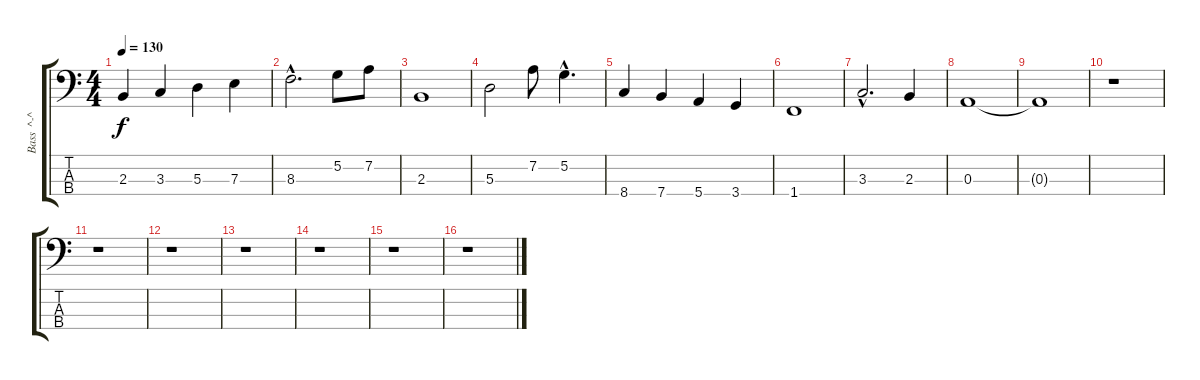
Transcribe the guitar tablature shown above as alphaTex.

\track ("Bass  ^-^" "Bass  ^-^") {instrument electricbassfinger}
\staff {score tabs}
\tuning (G2 D2 A1 E1) {hide}
\ts (4 4)
\tempo 130
\clef f4
\ks c
2.3.4{dy f} 3.3.4 5.3.4 7.3.4 |
8.3{hac}.2{d} 5.2.8 7.2.8 |
2.3.1 |
5.3.2 7.2.8 5.2{hac}.4{d} |
8.4.4 7.4.4 5.4.4 3.4.4 |
1.4.1 |
3.3{hac}.2{d} 2.3.4 |
0.3.1 |
0.3{t}.1 |
r.1 |
r.1 |
r.1 |
r.1 |
r.1 |
r.1 |
r.1
